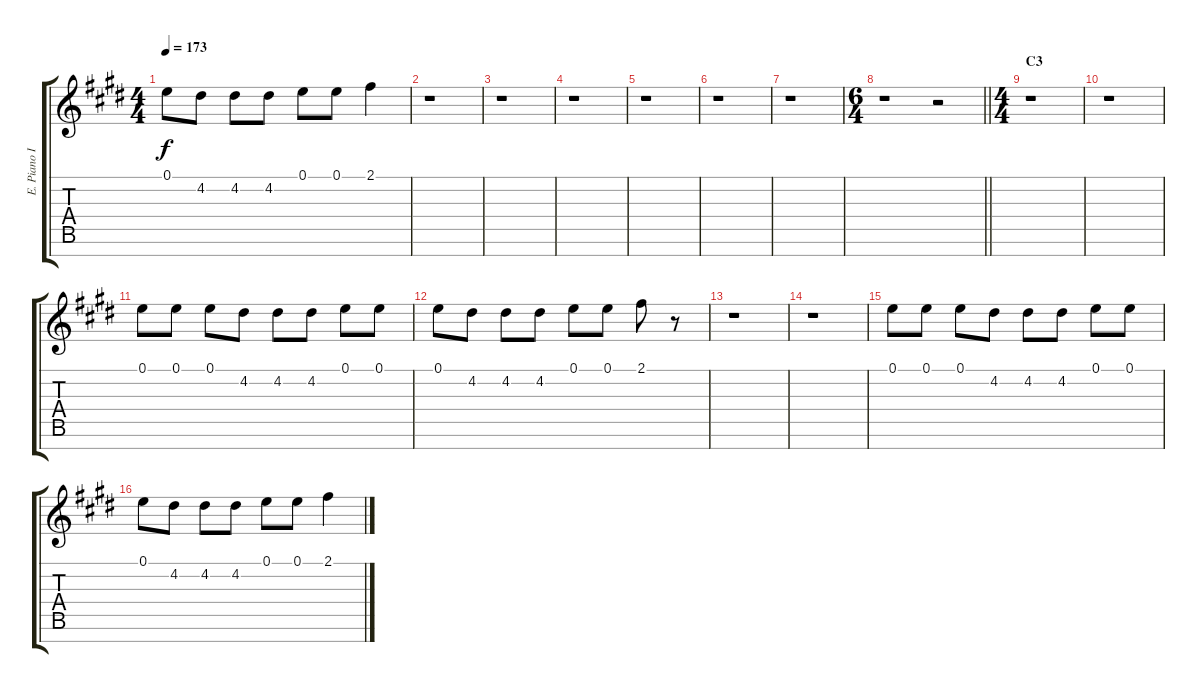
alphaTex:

\track ("E. Piano II" "E. Piano I") {instrument electricgrandpiano}
\staff {score tabs}
\tuning (E5 B4 G4 D4 A3 E3 B2) {hide}
\ts (4 4)
\tempo 173
\clef g2
\ks e
0.1.8{dy f} 4.2.8 4.2.8 4.2.8 0.1.8 0.1.8 2.1.4 |
r.1 |
r.1 |
r.1 |
r.1 |
r.1 |
r.1 |
\ts (6 4)
\barLineRight lightlight
r.1 r.2 |
\ts (4 4)
\section ("" "C3")
r.1 |
r.1 |
0.1.8 0.1.8 0.1.8 4.2.8 4.2.8 4.2.8 0.1.8 0.1.8 |
0.1.8 4.2.8 4.2.8 4.2.8 0.1.8 0.1.8 2.1.8 r.8 |
r.1 |
r.1 |
0.1.8 0.1.8 0.1.8 4.2.8 4.2.8 4.2.8 0.1.8 0.1.8 |
0.1.8 4.2.8 4.2.8 4.2.8 0.1.8 0.1.8 2.1.4
